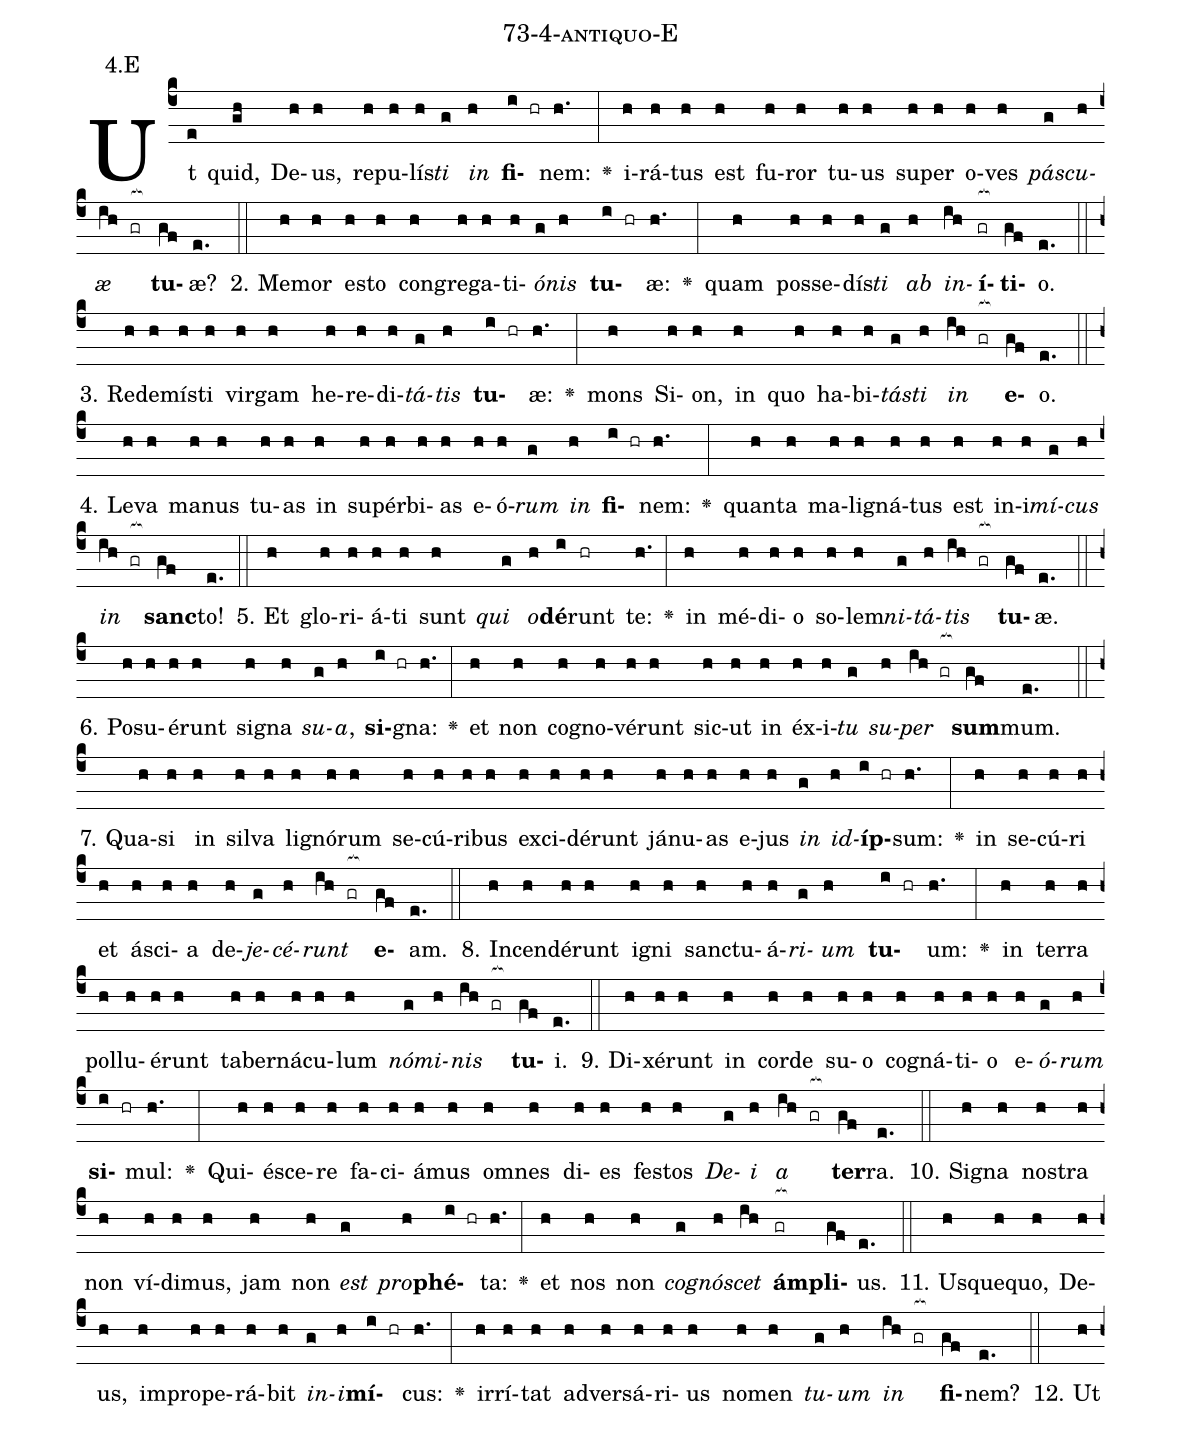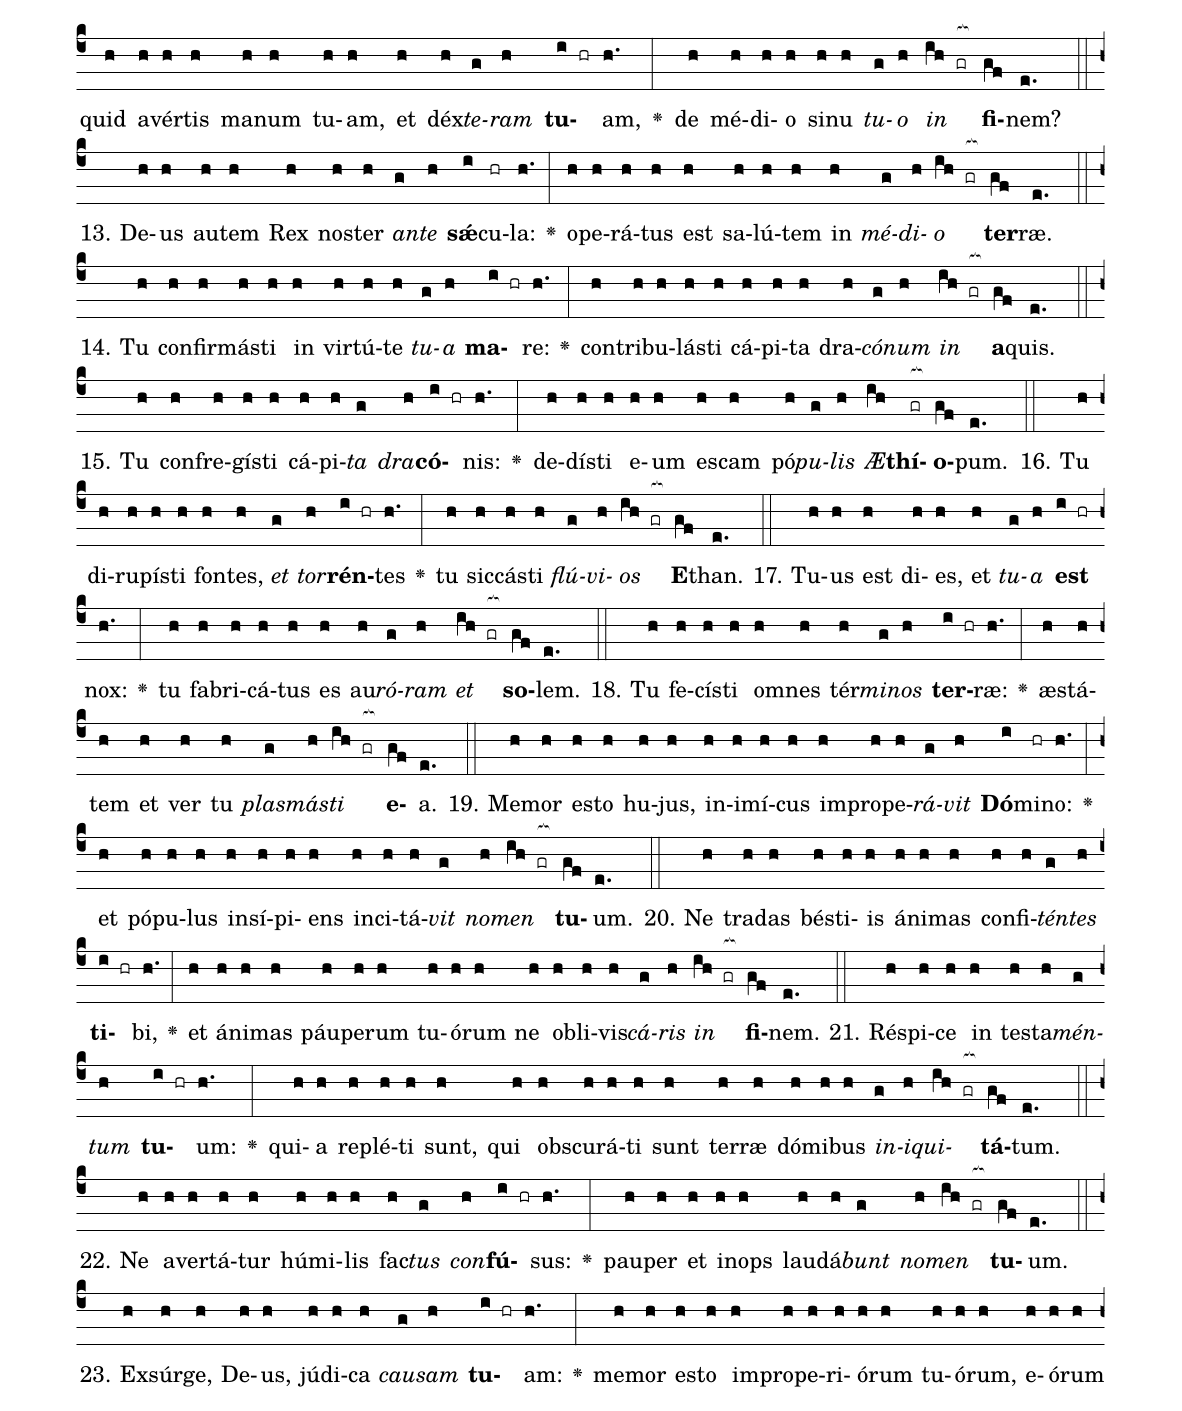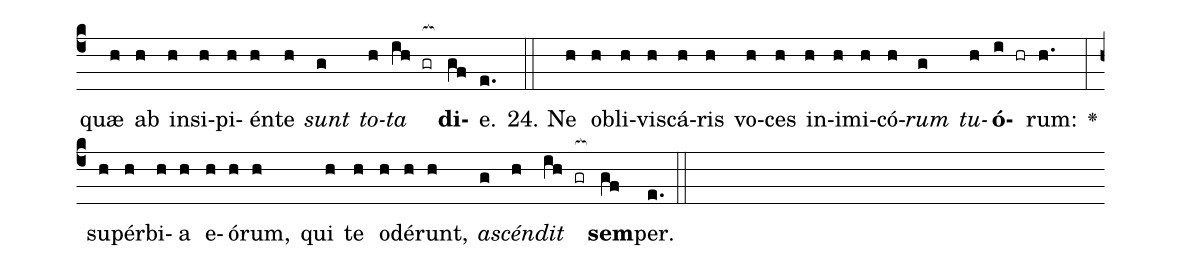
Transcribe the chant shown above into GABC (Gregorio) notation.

name: 73-4-antiquo-E;
annotation: 4.E;
%%
(c4)Ut(e) quid,(gh) De(h)us,(h) re(h)pu(h)lís(h)<i>ti</i>(g) <i>in</i>(h) <b>fi</b>(i hr)nem:(h.) <v>\greheightstar</v>(:) i(h)rá(h)tus(h) est(h) fu(h)ror(h) tu(h)us(h) su(h)per(h) o(h)ves(h) <i>pás</i>(g)<i>cu</i>(h)<i>æ</i>(ih gr[ocb:1{]) <b>tu</b>(gf[ocb:0}])æ?(e.) (::)
2. Me(h)mor(h) es(h)to(h) con(h)gre(h)ga(h)ti(h)<i>ó</i>(g)<i>nis</i>(h) <b>tu</b>(i hr)æ:(h.) <v>\greheightstar</v>(:) quam(h) pos(h)se(h)dís(h)<i>ti</i>(g) <i>ab</i>(h) <i>in</i>(ih)<b>í</b>(gr[ocb:1{])<b>ti</b>(gf[ocb:0}])o.(e.) (::)
3. Red(h)e(h)mís(h)ti(h) vir(h)gam(h) he(h)re(h)di(h)<i>tá</i>(g)<i>tis</i>(h) <b>tu</b>(i hr)æ:(h.) <v>\greheightstar</v>(:) mons(h) Si(h)on,(h) in(h) quo(h) ha(h)bi(h)<i>tás</i>(g)<i>ti</i>(h) <i>in</i>(ih gr[ocb:1{]) <b>e</b>(gf[ocb:0}])o.(e.) (::)
4. Le(h)va(h) ma(h)nus(h) tu(h)as(h) in(h) su(h)pér(h)bi(h)as(h) e(h)ó(h)<i>rum</i>(g) <i>in</i>(h) <b>fi</b>(i hr)nem:(h.) <v>\greheightstar</v>(:) quan(h)ta(h) ma(h)li(h)gná(h)tus(h) est(h) in(h)i(h)<i>mí</i>(g)<i>cus</i>(h) <i>in</i>(ih gr[ocb:1{]) <b>sanc</b>(gf[ocb:0}])to!(e.) (::)
5. Et(h) glo(h)ri(h)á(h)ti(h) sunt(h) <i>qui</i>(g) <i>o</i>(h)<b>dé</b>(i)runt(hr) te:(h.) <v>\greheightstar</v>(:) in(h) mé(h)di(h)o(h) so(h)lem(h)<i>ni</i>(g)<i>tá</i>(h)<i>tis</i>(ih gr[ocb:1{]) <b>tu</b>(gf[ocb:0}])æ.(e.) (::)
6. Po(h)su(h)é(h)runt(h) si(h)gna(h) <i>su</i>(g)<i>a</i>,(h) <b>si</b>(i hr)gna:(h.) <v>\greheightstar</v>(:) et(h) non(h) co(h)gno(h)vé(h)runt(h) sic(h)ut(h) in(h) éx(h)i(h)<i>tu</i>(g) <i>su</i>(h)<i>per</i>(ih gr[ocb:1{]) <b>sum</b>(gf[ocb:0}])mum.(e.) (::)
7. Qua(h)si(h) in(h) sil(h)va(h) li(h)gnó(h)rum(h) se(h)cú(h)ri(h)bus(h) ex(h)ci(h)dé(h)runt(h) já(h)nu(h)as(h) e(h)jus(h) <i>in</i>(g) <i>id</i>(h)<b>íp</b>(i hr)sum:(h.) <v>\greheightstar</v>(:) in(h) se(h)cú(h)ri(h) et(h) á(h)sci(h)a(h) de(h)<i>je</i>(g)<i>cé</i>(h)<i>runt</i>(ih gr[ocb:1{]) <b>e</b>(gf[ocb:0}])am.(e.) (::)
8. In(h)cen(h)dé(h)runt(h) i(h)gni(h) sanc(h)tu(h)á(h)<i>ri</i>(g)<i>um</i>(h) <b>tu</b>(i hr)um:(h.) <v>\greheightstar</v>(:) in(h) ter(h)ra(h) pol(h)lu(h)é(h)runt(h) ta(h)ber(h)ná(h)cu(h)lum(h) <i>nó</i>(g)<i>mi</i>(h)<i>nis</i>(ih gr[ocb:1{]) <b>tu</b>(gf[ocb:0}])i.(e.) (::)
9. Di(h)xé(h)runt(h) in(h) cor(h)de(h) su(h)o(h) co(h)gná(h)ti(h)o(h) e(h)<i>ó</i>(g)<i>rum</i>(h) <b>si</b>(i hr)mul:(h.) <v>\greheightstar</v>(:) Qui(h)é(h)sce(h)re(h) fa(h)ci(h)á(h)mus(h) om(h)nes(h) di(h)es(h) fes(h)tos(h) <i>De</i>(g)<i>i</i>(h) <i>a</i>(ih gr[ocb:1{]) <b>ter</b>(gf[ocb:0}])ra.(e.) (::)
10. Si(h)gna(h) nos(h)tra(h) non(h) ví(h)di(h)mus,(h) jam(h) non(h) <i>est</i>(g) <i>pro</i>(h)<b>phé</b>(i hr)ta:(h.) <v>\greheightstar</v>(:) et(h) nos(h) non(h) <i>co</i>(g)<i>gnó</i>(h)<i>scet</i>(ih) <b>ám</b>(gr[ocb:1{])<b>pli</b>(gf[ocb:0}])us.(e.) (::)
11. Us(h)que(h)quo,(h) De(h)us,(h) im(h)pro(h)pe(h)rá(h)bit(h) <i>in</i>(g)<i>i</i>(h)<b>mí</b>(i hr)cus:(h.) <v>\greheightstar</v>(:) ir(h)rí(h)tat(h) ad(h)ver(h)sá(h)ri(h)us(h) no(h)men(h) <i>tu</i>(g)<i>um</i>(h) <i>in</i>(ih gr[ocb:1{]) <b>fi</b>(gf[ocb:0}])nem?(e.) (::)
12. Ut(h) quid(h) a(h)vér(h)tis(h) ma(h)num(h) tu(h)am,(h) et(h) déx(h)<i>te</i>(g)<i>ram</i>(h) <b>tu</b>(i hr)am,(h.) <v>\greheightstar</v>(:) de(h) mé(h)di(h)o(h) si(h)nu(h) <i>tu</i>(g)<i>o</i>(h) <i>in</i>(ih gr[ocb:1{]) <b>fi</b>(gf[ocb:0}])nem?(e.) (::)
13. De(h)us(h) au(h)tem(h) Rex(h) nos(h)ter(h) <i>an</i>(g)<i>te</i>(h) <b>sǽ</b>(i)cu(hr)la:(h.) <v>\greheightstar</v>(:) o(h)pe(h)rá(h)tus(h) est(h) sa(h)lú(h)tem(h) in(h) <i>mé</i>(g)<i>di</i>(h)<i>o</i>(ih gr[ocb:1{]) <b>ter</b>(gf[ocb:0}])ræ.(e.) (::)
14. Tu(h) con(h)fir(h)más(h)ti(h) in(h) vir(h)tú(h)te(h) <i>tu</i>(g)<i>a</i>(h) <b>ma</b>(i hr)re:(h.) <v>\greheightstar</v>(:) con(h)tri(h)bu(h)lás(h)ti(h) cá(h)pi(h)ta(h) dra(h)<i>có</i>(g)<i>num</i>(h) <i>in</i>(ih gr[ocb:1{]) <b>a</b>(gf[ocb:0}])quis.(e.) (::)
15. Tu(h) con(h)fre(h)gís(h)ti(h) cá(h)pi(h)<i>ta</i>(g) <i>dra</i>(h)<b>có</b>(i hr)nis:(h.) <v>\greheightstar</v>(:) de(h)dís(h)ti(h) e(h)um(h) es(h)cam(h) pó(h)<i>pu</i>(g)<i>lis</i>(h) <i>Æ</i>(ih)<b>thí</b>(gr[ocb:1{])<b>o</b>(gf[ocb:0}])pum.(e.) (::)
16. Tu(h) di(h)ru(h)pís(h)ti(h) fon(h)tes,(h) <i>et</i>(g) <i>tor</i>(h)<b>rén</b>(i hr)tes(h.) <v>\greheightstar</v>(:) tu(h) sic(h)cás(h)ti(h) <i>flú</i>(g)<i>vi</i>(h)<i>os</i>(ih gr[ocb:1{]) <b>E</b>(gf[ocb:0}])than.(e.) (::)
17. Tu(h)us(h) est(h) di(h)es,(h) et(h) <i>tu</i>(g)<i>a</i>(h) <b>est</b>(i hr) nox:(h.) <v>\greheightstar</v>(:) tu(h) fa(h)bri(h)cá(h)tus(h) es(h) au(h)<i>ró</i>(g)<i>ram</i>(h) <i>et</i>(ih gr[ocb:1{]) <b>so</b>(gf[ocb:0}])lem.(e.) (::)
18. Tu(h) fe(h)cís(h)ti(h) om(h)nes(h) tér(h)<i>mi</i>(g)<i>nos</i>(h) <b>ter</b>(i hr)ræ:(h.) <v>\greheightstar</v>(:) æs(h)tá(h)tem(h) et(h) ver(h) tu(h) <i>plas</i>(g)<i>más</i>(h)<i>ti</i>(ih gr[ocb:1{]) <b>e</b>(gf[ocb:0}])a.(e.) (::)
19. Me(h)mor(h) es(h)to(h) hu(h)jus,(h) in(h)i(h)mí(h)cus(h) im(h)pro(h)pe(h)<i>rá</i>(g)<i>vit</i>(h) <b>Dó</b>(i)mi(hr)no:(h.) <v>\greheightstar</v>(:) et(h) pó(h)pu(h)lus(h) in(h)sí(h)pi(h)ens(h) in(h)ci(h)tá(h)<i>vit</i>(g) <i>no</i>(h)<i>men</i>(ih gr[ocb:1{]) <b>tu</b>(gf[ocb:0}])um.(e.) (::)
20. Ne(h) tra(h)das(h) bés(h)ti(h)is(h) á(h)ni(h)mas(h) con(h)fi(h)<i>tén</i>(g)<i>tes</i>(h) <b>ti</b>(i hr)bi,(h.) <v>\greheightstar</v>(:) et(h) á(h)ni(h)mas(h) páu(h)pe(h)rum(h) tu(h)ó(h)rum(h) ne(h) ob(h)li(h)vis(h)<i>cá</i>(g)<i>ris</i>(h) <i>in</i>(ih gr[ocb:1{]) <b>fi</b>(gf[ocb:0}])nem.(e.) (::)
21. Ré(h)spi(h)ce(h) in(h) tes(h)ta(h)<i>mén</i>(g)<i>tum</i>(h) <b>tu</b>(i hr)um:(h.) <v>\greheightstar</v>(:) qui(h)a(h) re(h)plé(h)ti(h) sunt,(h) qui(h) obs(h)cu(h)rá(h)ti(h) sunt(h) ter(h)ræ(h) dó(h)mi(h)bus(h) <i>in</i>(g)<i>i</i>(h)<i>qui</i>(ih gr[ocb:1{])<b>tá</b>(gf[ocb:0}])tum.(e.) (::)
22. Ne(h) a(h)ver(h)tá(h)tur(h) hú(h)mi(h)lis(h) fac(h)<i>tus</i>(g) <i>con</i>(h)<b>fú</b>(i hr)sus:(h.) <v>\greheightstar</v>(:) pau(h)per(h) et(h) in(h)ops(h) lau(h)dá(h)<i>bunt</i>(g) <i>no</i>(h)<i>men</i>(ih gr[ocb:1{]) <b>tu</b>(gf[ocb:0}])um.(e.) (::)
23. Ex(h)súr(h)ge,(h) De(h)us,(h) jú(h)di(h)ca(h) <i>cau</i>(g)<i>sam</i>(h) <b>tu</b>(i hr)am:(h.) <v>\greheightstar</v>(:) me(h)mor(h) es(h)to(h) im(h)pro(h)pe(h)ri(h)ó(h)rum(h) tu(h)ó(h)rum,(h) e(h)ó(h)rum(h) quæ(h) ab(h) in(h)si(h)pi(h)én(h)te(h) <i>sunt</i>(g) <i>to</i>(h)<i>ta</i>(ih gr[ocb:1{]) <b>di</b>(gf[ocb:0}])e.(e.) (::)
24. Ne(h) ob(h)li(h)vis(h)cá(h)ris(h) vo(h)ces(h) in(h)i(h)mi(h)có(h)<i>rum</i>(g) <i>tu</i>(h)<b>ó</b>(i hr)rum:(h.) <v>\greheightstar</v>(:) su(h)pér(h)bi(h)a(h) e(h)ó(h)rum,(h) qui(h) te(h) o(h)dé(h)runt,(h) <i>a</i>(g)<i>scén</i>(h)<i>dit</i>(ih gr[ocb:1{]) <b>sem</b>(gf[ocb:0}])per.(e.) (::)
